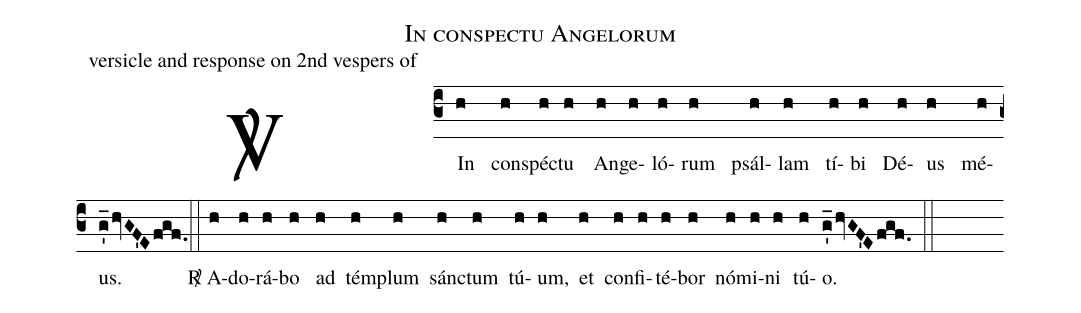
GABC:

name: In conspectu Angelorum;
office-part: versicle and response on 2nd vespers of Dedication of St Michael;
def-m1:\ifx\vrlinebreak\undefined\else\if\vrlinebreak T;
def-m2:\fi\fi;
%%
% The syntax in this part is called gabc. Please refer to http://home.gna.org/gregorio/gabc/#basis

(c3)<sp>V/</sp>~{I}n(h) con(h)spé(h)ctu(h) An(h)ge(h)ló(h)rum(h) psál(h)lam(h) tí(h)bi(h) Dé(h)us(h) mé(h)us.(g'_hvGF'Efgf.) (::[em1]Z[em2])
<sp>R/</sp>~A(h)do(h)rá(h)bo(h) ad(h) tém(h)plum(h) sán(h)ctum(h) tú(h)um,(h) et(h) con(h)fi(h)té(h)bor(h) nó(h)mi(h)ni(h) tú(h)o.(g'_hvGF'Efgf.) (::)
